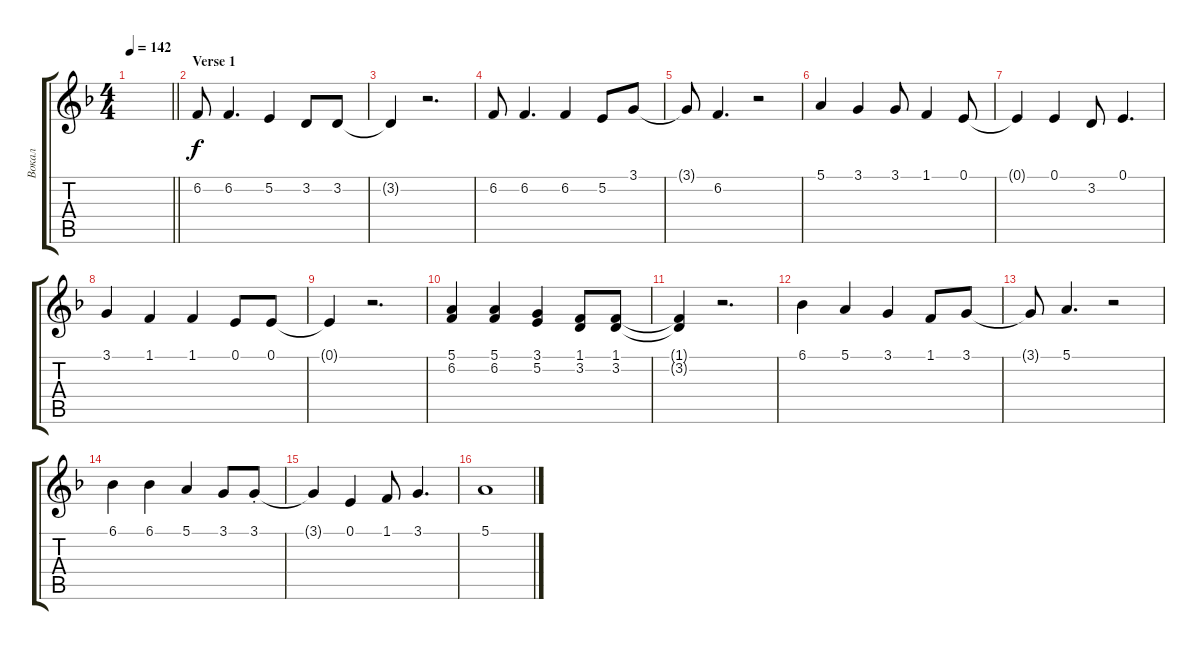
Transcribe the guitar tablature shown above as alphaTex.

\track ("Вокал" "Вокал") {instrument trumpet}
\staff {score tabs}
\tuning (E4 B3 G3 D3 A2 E2) {hide}
\ts (4 4)
\tempo 142
\clef g2
\barLineRight lightlight
\ks dminor
|
\section ("" "Verse 1")
6.2.8 6.2.4{d} 5.2.4 3.2.8 3.2.8 |
3.2{t}.4 r.2{d} |
6.2.8 6.2.4{d} 6.2.4 5.2.8 3.1.8 |
3.1{t}.8 6.2.4{d} r.2 |
5.1.4 3.1.4 3.1.8 1.1.4 0.1.8 |
0.1{t}.4 0.1.4 3.2.8 0.1.4{d} |
3.1.4 1.1.4 1.1.4 0.1.8 0.1.8 |
0.1{t}.4 r.2{d} |
(5.1 6.2).4 (5.1 6.2).4 (3.1 5.2).4 (1.1 3.2).8 (1.1 3.2).8 |
(1.1{t} 3.2{t}).4 r.2{d} |
6.1.4 5.1.4 3.1.4 1.1.8 3.1.8 |
3.1{t}.8 5.1.4{d} r.2 |
6.1.4 6.1.4 5.1.4 3.1.8 3.1{st}.8 |
3.1{t}.4 0.1.4 1.1.8 3.1.4{d} |
5.1{h}.1
